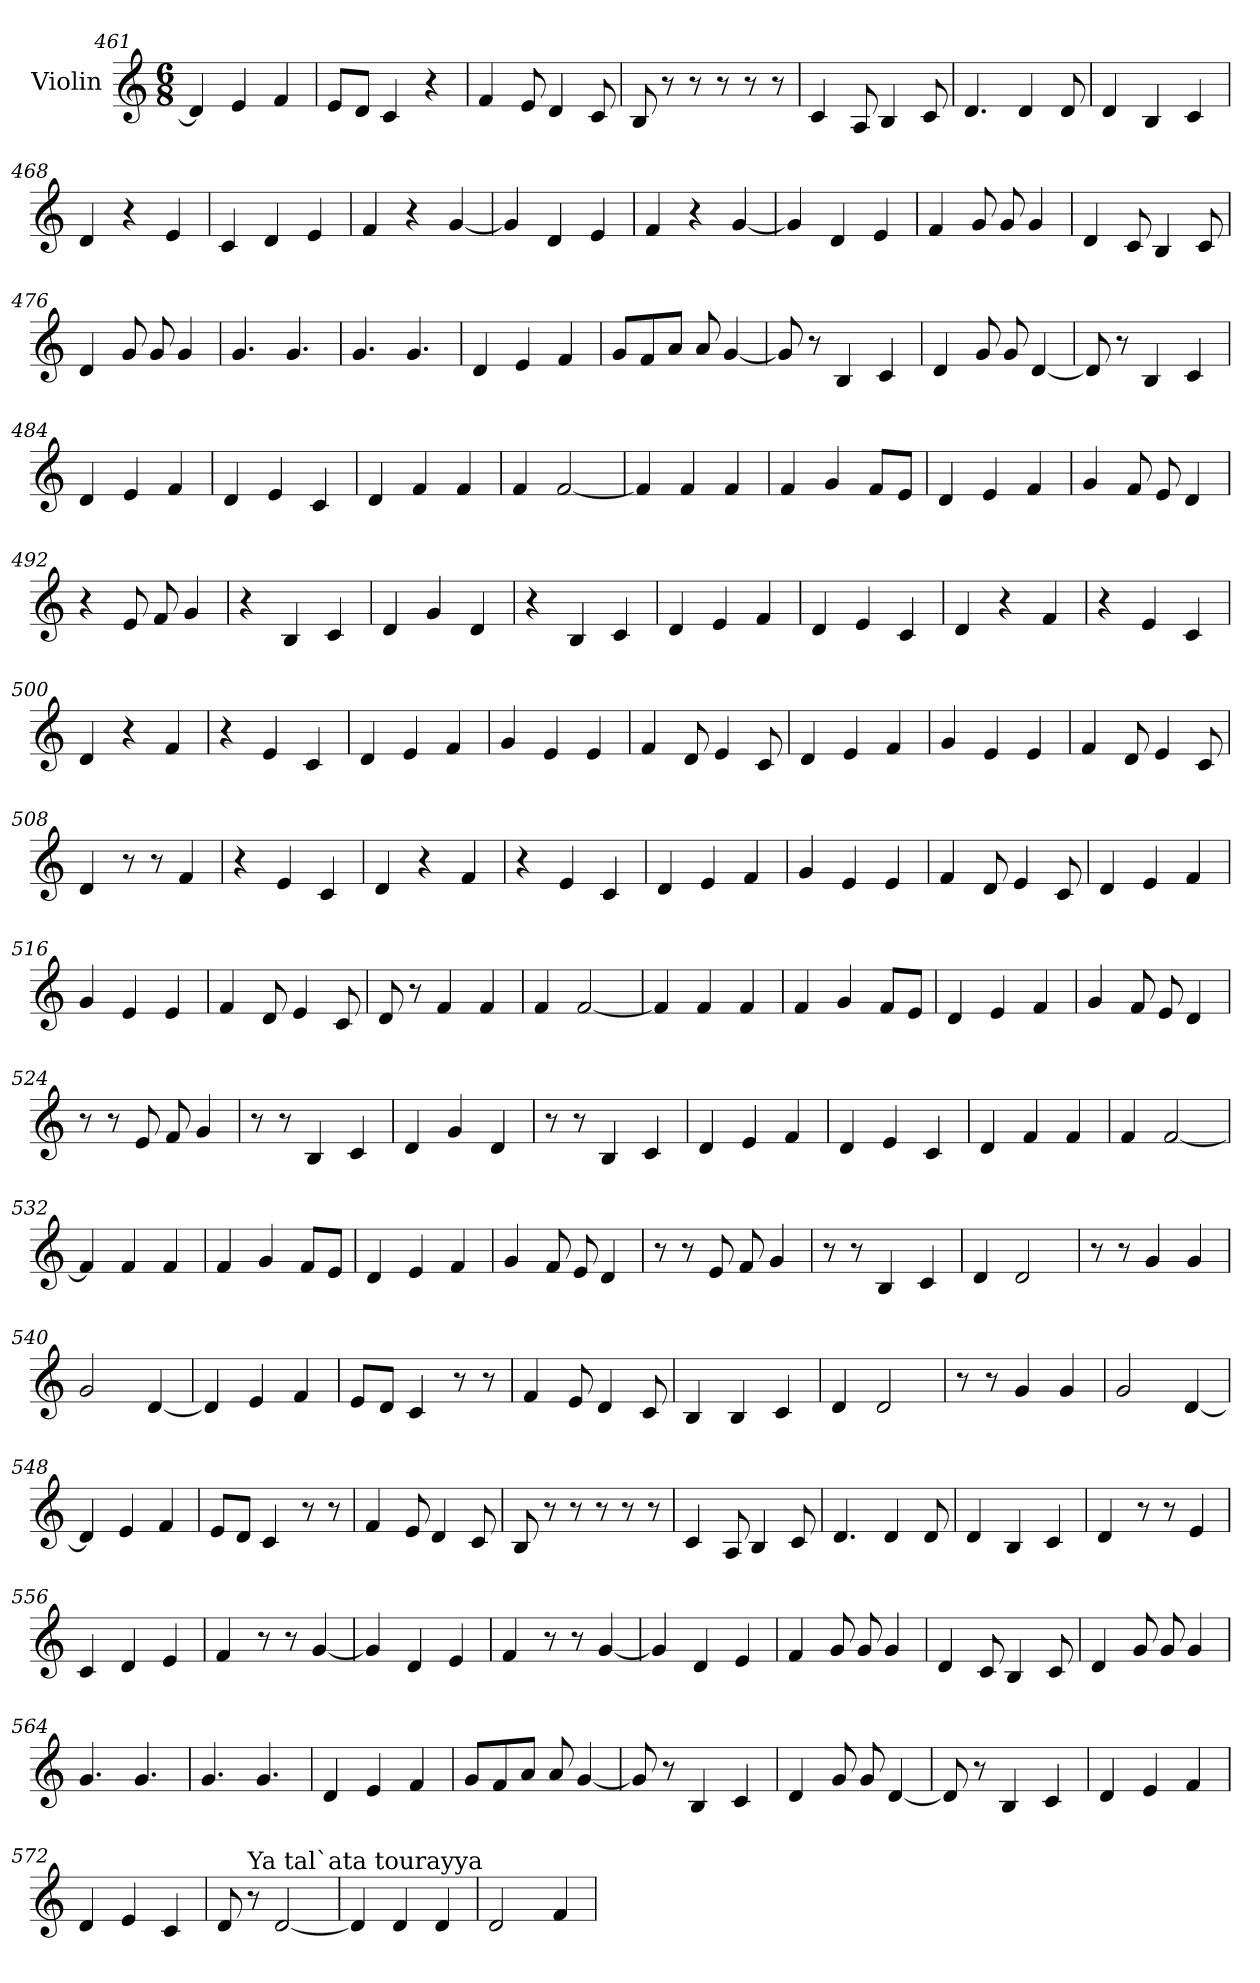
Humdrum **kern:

**kern
*part1
*staff1
*I"Violin
*clefG2
*k[]
*M6/8
=461
4d/]
4e/
4f/
!!LO:LB:g=z
=462
8e/L
8d/J
4c/
4r
=463
4f/
8e/
4d/
8c/
=464
8B/
8r
8r
8r
8r
8r
=465
4c/
8A/
4B/
8c/
=466
4.d/
4d/
8d/
=467
4d/
4B/
4c/
=468
4d/
4r
4e/
!!LO:LB:g=z
=469
4c/
4d/
4e/
=470
4f/
4r
[4g/
=471
4g/]
4d/
4e/
=472
4f/
4r
[4g/
=473
4g/]
4d/
4e/
=474
4f/
8g/
8g/
4g/
=475
4d/
8c/
4B/
8c/
!!LO:LB:g=z
=476
4d/
8g/
8g/
4g/
=477
4.g/
4.g/
=478
4.g/
4.g/
=479
4d/
4e/
4f/
=480
8g/L
8f/
8a/J
8a/
[4g/
=481
8g/]
8r
4B/
4c/
=482
4d/
8g/
8g/
[4d/
!!LO:PB:g=z
=483
8d/]
8r
4B/
4c/
=484
4d/
4e/
4f/
=485
4d/
4e/
4c/
=486
4d/
4f/
4f/
=487
4f/
[2f/
=488
4f/]
4f/
4f/
=489
4f/
4g/
8f/L
8e/J
!!LO:LB:g=z
=490
4d/
4e/
4f/
=491
4g/
8f/
8e/
4d/
=492
4r
8e/
8f/
4g/
=493
4r
4B/
4c/
=494
4d/
4g/
4d/
=495
4r
4B/
4c/
=496
4d/
4e/
4f/
!!LO:LB:g=z
=497
4d/
4e/
4c/
=498
4d/
4r
4f/
=499
4r
4e/
4c/
=500
4d/
4r
4f/
=501
4r
4e/
4c/
=502
4d/
4e/
4f/
=503
4g/
4e/
4e/
!!LO:LB:g=z
=504
4f/
8d/
4e/
8c/
=505
4d/
4e/
4f/
=506
4g/
4e/
4e/
=507
4f/
8d/
4e/
8c/
=508
4d/
8r
8r
4f/
=509
4r
4e/
4c/
=510
4d/
4r
4f/
!!LO:LB:g=z
=511
4r
4e/
4c/
=512
4d/
4e/
4f/
=513
4g/
4e/
4e/
=514
4f/
8d/
4e/
8c/
=515
4d/
4e/
4f/
=516
4g/
4e/
4e/
=517
4f/
8d/
4e/
8c/
!!LO:LB:g=z
=518
8d/
8r
4f/
4f/
=519
4f/
[2f/
=520
4f/]
4f/
4f/
=521
4f/
4g/
8f/L
8e/J
=522
4d/
4e/
4f/
=523
4g/
8f/
8e/
4d/
=524
8r
8r
8e/
8f/
4g/
!!LO:LB:g=z
=525
8r
8r
4B/
4c/
=526
4d/
4g/
4d/
=527
8r
8r
4B/
4c/
=528
4d/
4e/
4f/
=529
4d/
4e/
4c/
=530
4d/
4f/
4f/
=531
4f/
[2f/
!!LO:LB:g=z
=532
4f/]
4f/
4f/
=533
4f/
4g/
8f/L
8e/J
=534
4d/
4e/
4f/
=535
4g/
8f/
8e/
4d/
=536
8r
8r
8e/
8f/
4g/
=537
8r
8r
4B/
4c/
=538
4d/
2d/
!!LO:PB:g=z
=539
8r
8r
4g/
4g/
=540
2g/
[4d/
=541
4d/]
4e/
4f/
=542
8e/L
8d/J
4c/
8r
8r
=543
4f/
8e/
4d/
8c/
=544
4B/
4B/
4c/
=545
4d/
2d/
!!LO:LB:g=z
=546
8r
8r
4g/
4g/
=547
2g/
[4d/
=548
4d/]
4e/
4f/
=549
8e/L
8d/J
4c/
8r
8r
=550
4f/
8e/
4d/
8c/
=551
8B/
8r
8r
8r
8r
8r
=552
4c/
8A/
4B/
8c/
!!LO:LB:g=z
=553
4.d/
4d/
8d/
=554
4d/
4B/
4c/
=555
4d/
8r
8r
4e/
=556
4c/
4d/
4e/
=557
4f/
8r
8r
[4g/
=558
4g/]
4d/
4e/
=559
4f/
8r
8r
[4g/
!!LO:LB:g=z
=560
4g/]
4d/
4e/
=561
4f/
8g/
8g/
4g/
=562
4d/
8c/
4B/
8c/
=563
4d/
8g/
8g/
4g/
=564
4.g/
4.g/
=565
4.g/
4.g/
=566
4d/
4e/
4f/
!!LO:LB:g=z
=567
8g/L
8f/
8a/J
8a/
[4g/
=568
8g/]
8r
4B/
4c/
=569
4d/
8g/
8g/
[4d/
=570
8d/]
8r
4B/
4c/
=571
4d/
4e/
4f/
=572
4d/
4e/
4c/
=573
*MM150
8d/
!LO:TX:a:t=Ya tal`ata tourayya
8r
[2d/
!!LO:LB:g=z
=574
4d/]
4d/
4d/
=575
2d/
4f/
=
*-
